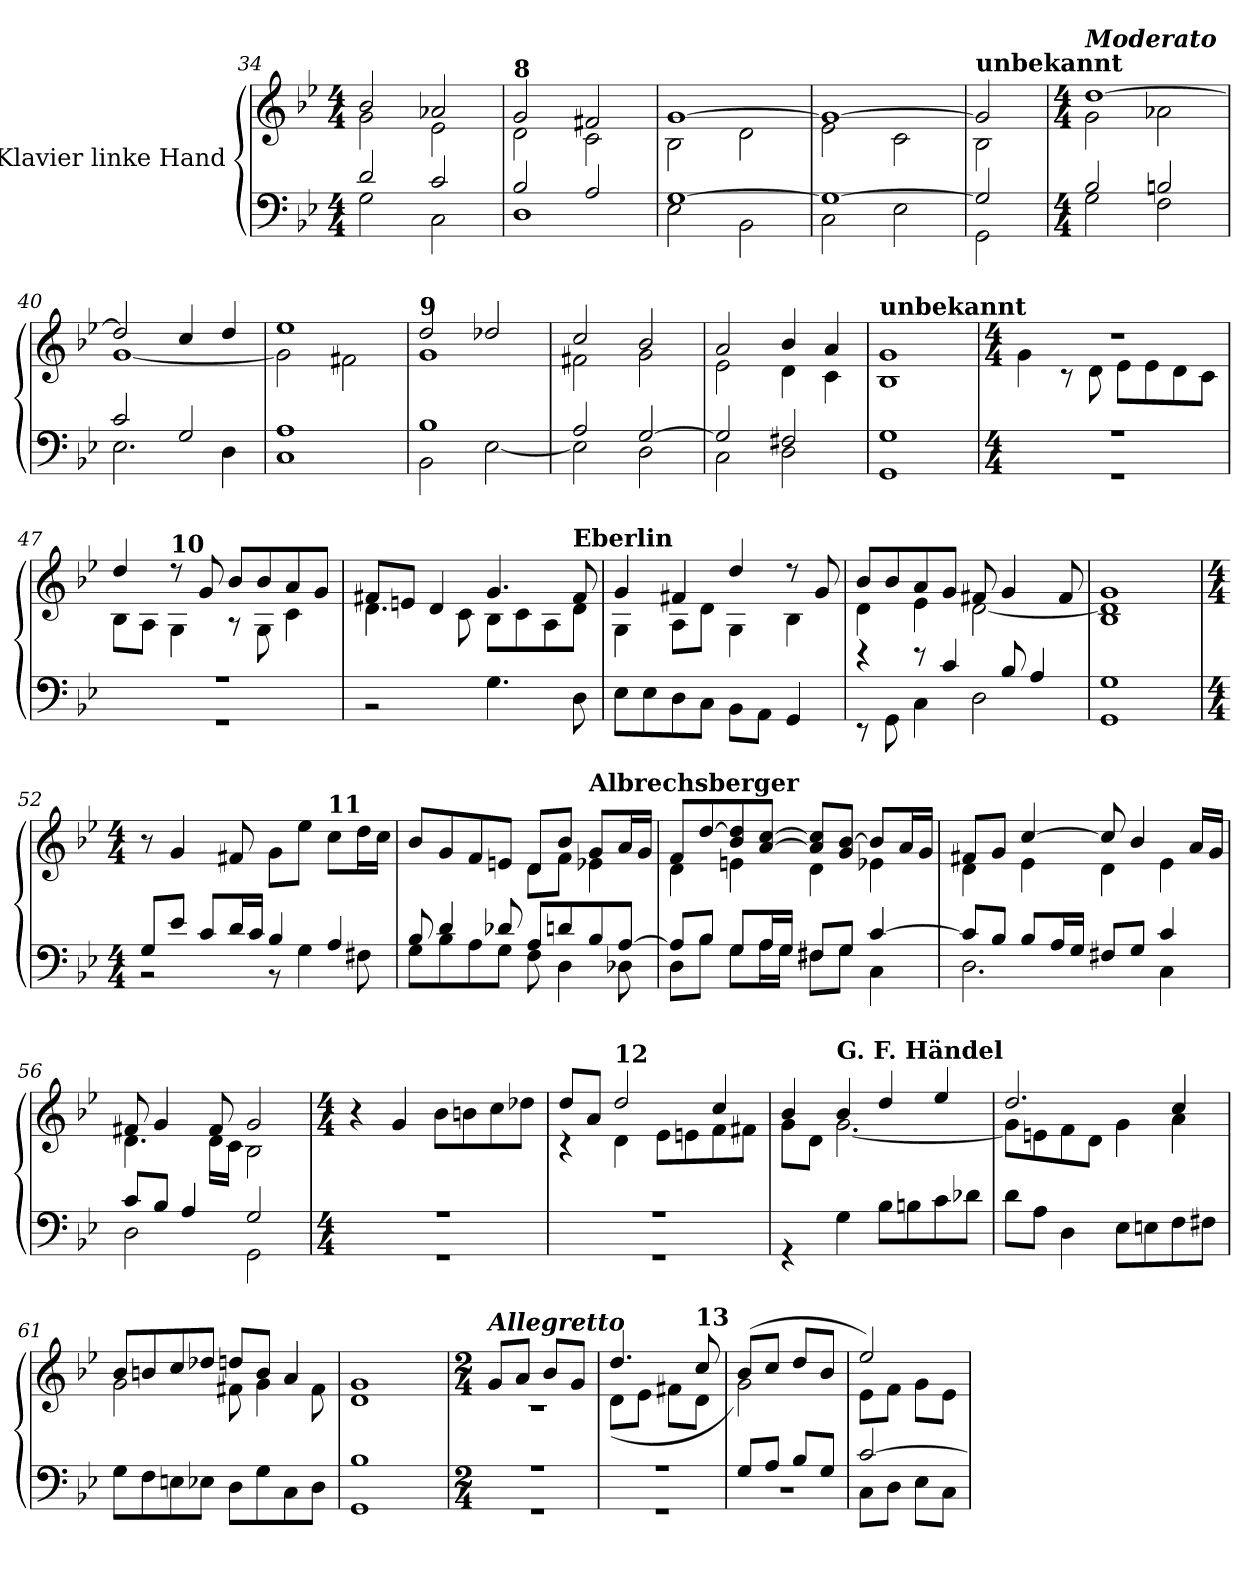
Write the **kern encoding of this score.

**kern	**kern
*part1	*part1
*staff2	*staff1
*I"Klavier linke Hand	*
*clefF4	*clefG2
*k[b-e-]	*k[b-e-]
*M4/4	*M4/4
=34	=34
*^	*^
2d/	2G\	2b-/	2g\
2c/	2C\	2a-X/	2e-\
=35	=35	=35	=35
!	!	!LO:TX:a:B:t=8	!
2B-/	1D	2g/	2d\
2A/	.	2f#X/	2c\
=36	=36	=36	=36
[1G	2E-\	[1g	2B-\
.	2BB-\	.	2d\
=37	=37	=37	=37
1G_	2C\	1g_	2e-\
.	2E-\	.	2c\
=38	=38	=38	=38
!	!	!LO:TX:a:B:t=unbekannt	!
2G/]	2GG\	2g/]	2B-\
!!LO:LB:g=z	!!
=39	=39	=39	=39
*M4/4	*	*M4/4	*
!	!	!LO:TX:a:Bi:t=Moderato	!
2B-/	2G\	[1dd	2g\
2Bn/	2F\	.	2a-X\
=40	=40	=40	=40
2c/	2.E-\	2dd/]	[1g
2G/	.	4cc/	.
.	4D\	4dd/	.
=41	=41	=41	=41
1A	1C	1ee-	2g\]
.	.	.	2f#X\
=42	=42	=42	=42
!	!	!LO:TX:a:B:t=9	!
1B-	2BB-\	2dd/	1g
.	[2E-\	2dd-X/	.
=43	=43	=43	=43
2A/	2E-\]	2cc/	2f#X\
[2G/	2D\	2b-/	2g\
=44	=44	=44	=44
2G/]	2C\	2a/	2e-\
2F#X/	2D\	4b-/	4d\
.	.	4a/	4c\
=45	=45	=45	=45
!	!	!LO:TX:a:B:t=unbekannt	!
1G	1GG	1g	1B-
!!LO:LB:g=z	!!
=46	=46	=46	=46
*M4/4	*	*M4/4	*
1r	1r	1r	4g\
.	.	.	8r
.	.	.	8d\
.	.	.	8e-\L
.	.	.	8e-\
.	.	.	8d\
.	.	.	8c\J
=47	=47	=47	=47
1r	1r	4dd/	8B-\L
.	.	.	8A\J
!	!	!LO:TX:a:B:t=10	!
.	.	8r	4G\
.	.	8g/	.
.	.	8b-/L	8r
.	.	8b-/	8G\
.	.	8a/	4c\
.	.	8g/J	.
=48	=48	=48	=48
1ryy	2r	8f#X/L	4.d\
.	.	8en/J	.
.	.	4d/	.
.	.	.	8c\
.	4.G\	4.g/	8B-\L
.	.	.	8c\
.	.	.	8A\
!	!	!LO:TX:a:B:t=Eberlin	!
.	8D\	8f#/	8d\J
!!LO:LB:g=z	!!
=49	=49	=49	=49
1ryy	8E-\L	4g/	4G\
.	8E-\	.	.
.	8D\	4f#X/	8A\L
.	8C\J	.	8d\J
.	8BB-\L	4dd/	4G\
.	8AA\J	.	.
.	4GG/	8r	4B-\
.	.	8g/	.
=50	=50	=50	=50
4r	8r	8b-/L	4d\
.	8GG\	8b-/	.
8r	4C\	8a/	4e-\
4c/	.	8g/J	.
.	2D\	8f#X/	[2d\
8B-/	.	4g/	.
4A/	.	.	.
.	.	8f#/	.
=51	=51	=51	=51
1G	1GG	1g	1B- 1d]
*	*	*v	*v
!!LO:PB:g=z
=52	=52	=52
*M4/4	*	*M4/4
*	*	*^
!	!	!LO:TX:a:Bi:t=Stark	!
*	*	*v	*v
8G/L	2r	8r
8e-/J	.	4g/
8c/L	.	.
16d/L	.	8f#X/
16c/JJ	.	.
4B-/	8r	8g\L
.	4G\	8ee-\J
!	!	!LO:TX:a:B:t=11
4A/	.	8cc\L
.	8F#X\	16dd\L
.	.	16cc\JJ
=53	=53	=53
*	*	*^
8B-/	8G\L	8b-/L	2ryy
4d/	8B-\	8g/	.
.	8A\	8f/	.
8d-X/	8G\J	8en/J	.
8A/L	8F\	8d/L	8d\L
8dn/	4D\	8b-/J	8f\J
!	!	!LO:TX:a:B:t=Albrechsberger	!
8B-/	.	8g/L	4e-X\
[8A/J	8D-X\	16a/L	.
.	.	16g/JJ	.
!!LO:LB:g=z	!!
=54	=54	=54	=54
8A/L]	8D\L	8f/L	4d\
8B-/J	8B-\J	[8dd/	.
8G/L	8G\L	8b-/ 8dd/]	4en\
16A/L	16A\L	[8a/ [8cc/J	.
16G/JJ	16G\JJ	.	.
8F#X/L	8F#\L	8a/] 8cc/]L	4d\
8G/J	8G\J	8g/ [8b-/J	.
[4c/	4C\	8b-/L]	4e-X\
.	.	16a/L	.
.	.	16g/JJ	.
=55	=55	=55	=55
8c/L]	2.D\	8f#X/L	4d\
8B-/J	.	8g/J	.
8B-/L	.	[4cc/	4e-\
16A/L	.	.	.
16G/JJ	.	.	.
8F#X/L	.	8cc/]	4d\
8G/J	.	4b-/	.
4c/	4C\	.	4e-\
.	.	16a/LL	.
.	.	16g/JJ	.
!!LO:LB:g=z	!!
=56	=56	=56	=56
8c/L	2D\	8f#X/	4.d\
8B-/J	.	4g/	.
4A/	.	.	.
.	.	8f#/	16d\LL
.	.	.	16c\JJ
2G/	2GG\	2g/	2B-\
*	*	*v	*v
!!LO:LB:g=z
=57	=57	=57
*M4/4	*	*M4/4
1r	1r	4r
.	.	4g/
.	.	8b-\L
.	.	8bn\
.	.	8cc\
.	.	8dd-X\J
=58	=58	=58
*	*	*^
1r	1r	8dd/L	4r
.	.	8a/J	.
!	!	!LO:TX:a:B:t=12	!
.	.	2dd/	4d\
.	.	.	8e-\L
.	.	.	8en\
.	.	4cc/	8f\
.	.	.	8f#X\J
=59	=59	=59	=59
1ryy	4r	4b-/	8g\L
.	.	.	8d\J
!	!	!LO:TX:a:B:t=G. F. Händel	!
.	4G\	4b-/	[2.g\
.	8B-\L	4dd/	.
.	8Bn\	.	.
.	8c\	4ee-/	.
.	8d-X\J	.	.
*v	*v	*	*
!!LO:LB:g=z	!!
=60	=60	=60
8d\L	2.dd/	8g\L]
8A\J	.	8en\
4D\	.	8f\
.	.	8d\J
8E-\L	.	4g\
8En\	.	.
8F\	4cc/	4a\
8F#X\J	.	.
=61	=61	=61
8G\L	8b-/L	2g\
8F\	8bn/	.
8En\	8cc/	.
8E-X\J	8dd-X/J	.
8D\L	8ddn/L	8f#X\
8G\	8b/J	4g\
8C\	4a/	.
8D\J	.	8f#\
=62	=62	=62
1GG 1B-	1g	1d
!!LO:LB:g=z	!!
=63	=63	=63
*M2/4	*M2/4	*
*^	*	*
!	!	!LO:TX:a:Bi:t=Allegretto	!
2r	2r	8g/L	2r
.	.	8a/J	.
.	.	8b-/L	.
.	.	8g/J	.
=64	=64	=64	=64
2r	2r	4.dd/	(8d\L
.	.	.	8e-\J
.	.	.	8f#X\L
!	!	!LO:TX:a:B:t=13	!
.	.	8cc/	8d\J
=65	=65	=65	=65
8G/L	2r	(8b-/L	2g\)
8A/J	.	8cc/J	.
8B-/L	.	8dd/L	.
8G/J	.	8b-/J	.
=66	=66	=66	=66
[2c/	8C\L	2ee-/)	8e-\L
.	8D\J	.	8f\J
.	8E-\L	.	8g\L
.	8C\J	.	8e-\J
*v	*v	*	*
*	*v	*v
=	=
*-	*-
